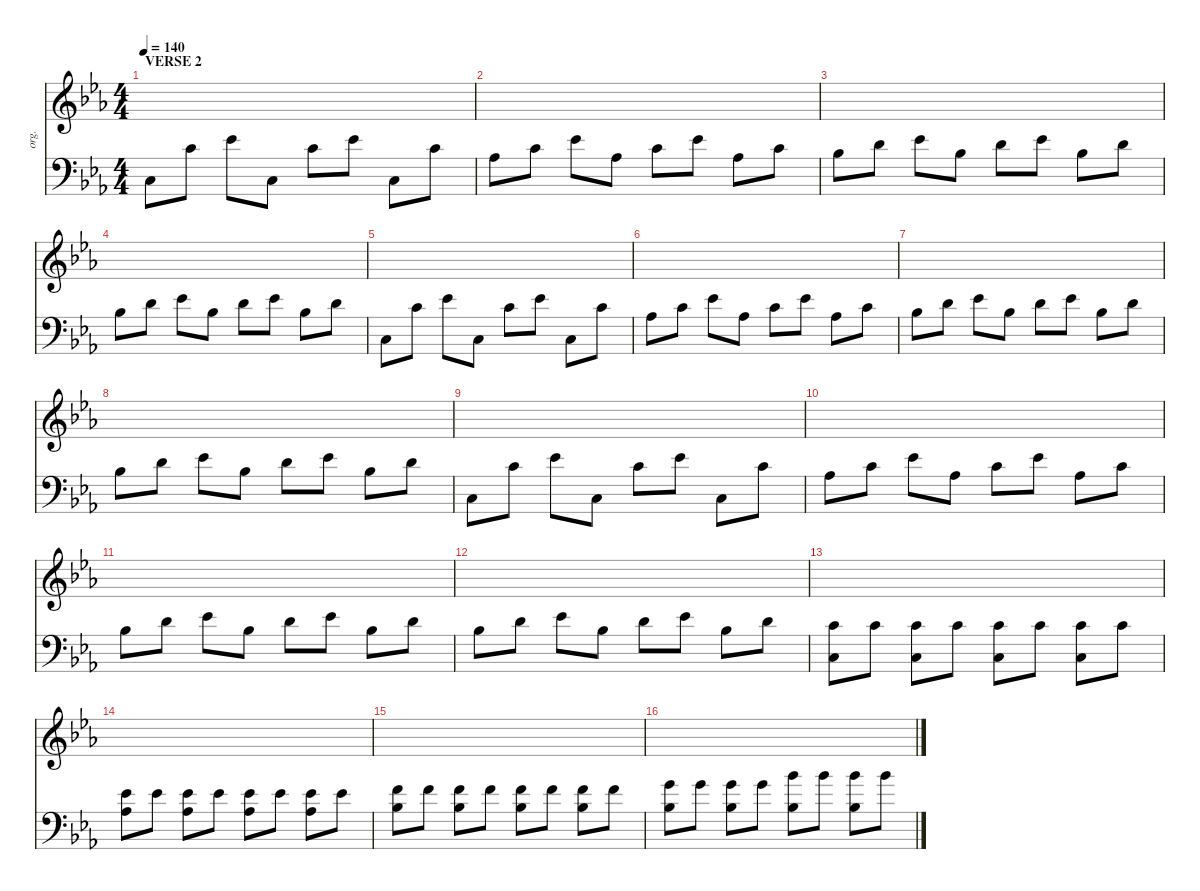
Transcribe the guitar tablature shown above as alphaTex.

\defaultSystemsLayout 4
\hideDynamics
\bracketExtendMode nobrackets
\otherSystemsTrackNameOrientation horizontal
\track ("Organ" "org.") {instrument drawbarorgan}
\staff {score}
\tuning (E4 B3 G3 D3 A2 E2)
\ts (4 4)
\section ("" "VERSE 2")
\tempo 140
\clef g2
\ks cminor
|
|
|
|
|
|
|
|
|
|
|
|
|
|
|
\staff {score}
\tuning (G2 D2 A1 E1 B0)
\clef f4
\ks cminor
5.1{acc forcenatural}.8{dy mf beam Down} 17.1{acc forcenatural}.8{beam Down} 20.1{acc b}.8{beam Down} 5.1{acc forcenatural}.8{beam Down} 17.1{acc forcenatural}.8{beam Down} 20.1{acc b}.8{beam Down} 5.1{acc forcenatural}.8{beam Down} 17.1{acc forcenatural}.8{beam Down} |
13.1{acc b}.8{beam Down} 17.1{acc forcenatural}.8{beam Down} 20.1{acc b}.8{beam Down} 13.1{acc b}.8{beam Down} 17.1{acc forcenatural}.8{beam Down} 20.1{acc b}.8{beam Down} 13.1{acc b}.8{beam Down} 17.1{acc forcenatural}.8{beam Down} |
15.1{acc b}.8{beam Down} 19.1{acc forcenatural}.8{beam Down} 20.1{acc b}.8{beam Down} 15.1{acc b}.8{beam Down} 19.1{acc forcenatural}.8{beam Down} 20.1{acc b}.8{beam Down} 15.1{acc b}.8{beam Down} 19.1{acc forcenatural}.8{beam Down} |
15.1{acc b}.8{beam Down} 19.1{acc forcenatural}.8{beam Down} 20.1{acc b}.8{beam Down} 15.1{acc b}.8{beam Down} 19.1{acc forcenatural}.8{beam Down} 20.1{acc b}.8{beam Down} 15.1{acc b}.8{beam Down} 19.1{acc forcenatural}.8{beam Down} |
5.1{acc forcenatural}.8{beam Down} 17.1{acc forcenatural}.8{beam Down} 20.1{acc b}.8{beam Down} 5.1{acc forcenatural}.8{beam Down} 17.1{acc forcenatural}.8{beam Down} 20.1{acc b}.8{beam Down} 5.1{acc forcenatural}.8{beam Down} 17.1{acc forcenatural}.8{beam Down} |
13.1{acc b}.8{beam Down} 17.1{acc forcenatural}.8{beam Down} 20.1{acc b}.8{beam Down} 13.1{acc b}.8{beam Down} 17.1{acc forcenatural}.8{beam Down} 20.1{acc b}.8{beam Down} 13.1{acc b}.8{beam Down} 17.1{acc forcenatural}.8{beam Down} |
15.1{acc b}.8{beam Down} 19.1{acc forcenatural}.8{beam Down} 20.1{acc b}.8{beam Down} 15.1{acc b}.8{beam Down} 19.1{acc forcenatural}.8{beam Down} 20.1{acc b}.8{beam Down} 15.1{acc b}.8{beam Down} 19.1{acc forcenatural}.8{beam Down} |
15.1{acc b}.8{beam Down} 19.1{acc forcenatural}.8{beam Down} 20.1{acc b}.8{beam Down} 15.1{acc b}.8{beam Down} 19.1{acc forcenatural}.8{beam Down} 20.1{acc b}.8{beam Down} 15.1{acc b}.8{beam Down} 19.1{acc forcenatural}.8{beam Down} |
5.1{acc forcenatural}.8{beam Down} 17.1{acc forcenatural}.8{beam Down} 20.1{acc b}.8{beam Down} 5.1{acc forcenatural}.8{beam Down} 17.1{acc forcenatural}.8{beam Down} 20.1{acc b}.8{beam Down} 5.1{acc forcenatural}.8{beam Down} 17.1{acc forcenatural}.8{beam Down} |
13.1{acc b}.8{beam Down} 17.1{acc forcenatural}.8{beam Down} 20.1{acc b}.8{beam Down} 13.1{acc b}.8{beam Down} 17.1{acc forcenatural}.8{beam Down} 20.1{acc b}.8{beam Down} 13.1{acc b}.8{beam Down} 17.1{acc forcenatural}.8{beam Down} |
15.1{acc b}.8{beam Down} 19.1{acc forcenatural}.8{beam Down} 20.1{acc b}.8{beam Down} 15.1{acc b}.8{beam Down} 19.1{acc forcenatural}.8{beam Down} 20.1{acc b}.8{beam Down} 15.1{acc b}.8{beam Down} 19.1{acc forcenatural}.8{beam Down} |
15.1{acc b}.8{beam Down} 19.1{acc forcenatural}.8{beam Down} 20.1{acc b}.8{beam Down} 15.1{acc b}.8{beam Down} 19.1{acc forcenatural}.8{beam Down} 20.1{acc b}.8{beam Down} 15.1{acc b}.8{beam Down} 19.1{acc forcenatural}.8{beam Down} |
(5.1{acc forcenatural} 17.1{acc forcenatural}).8{beam Down} 17.1{acc forcenatural}.8{beam Down} (17.1{acc forcenatural} 5.1{acc forcenatural}).8{beam Down} 17.1{acc forcenatural}.8{beam Down} (17.1{acc forcenatural} 5.1{acc forcenatural}).8{beam Down} 17.1{acc forcenatural}.8{beam Down} (17.1{acc forcenatural} 5.1{acc forcenatural}).8{beam Down} 17.1{acc forcenatural}.8{beam Down} |
(20.1{acc b} 13.1{acc b}).8{beam Down} 20.1{acc b}.8{beam Down} (20.1{acc b} 13.1{acc b}).8{beam Down} 20.1{acc b}.8{beam Down} (20.1{acc b} 13.1{acc b}).8{beam Down} 20.1{acc b}.8{beam Down} (20.1{acc b} 13.1{acc b}).8{beam Down} 20.1{acc b}.8{beam Down} |
(22.1{acc forcenatural} 15.1{acc b}).8{beam Down} 22.1{acc forcenatural}.8{beam Down} (22.1{acc forcenatural} 15.1{acc b}).8{beam Down} 22.1{acc forcenatural}.8{beam Down} (22.1{acc forcenatural} 15.1{acc b}).8{beam Down} 22.1{acc forcenatural}.8{beam Down} (22.1{acc forcenatural} 15.1{acc b}).8{beam Down} 22.1{acc forcenatural}.8{beam Down} |
(24.1{acc forcenatural} 15.1{acc b}).8{beam Down} 24.1{acc forcenatural}.8{beam Down} (24.1{acc forcenatural} 15.1{acc b}).8{beam Down} 24.1{acc forcenatural}.8{beam Down} (27.1{acc b} 15.1{acc b}).8{beam Down} 27.1{acc b}.8{beam Down} (27.1{acc b} 15.1{acc b}).8{beam Down} 27.1{acc b}.8{beam Down}
